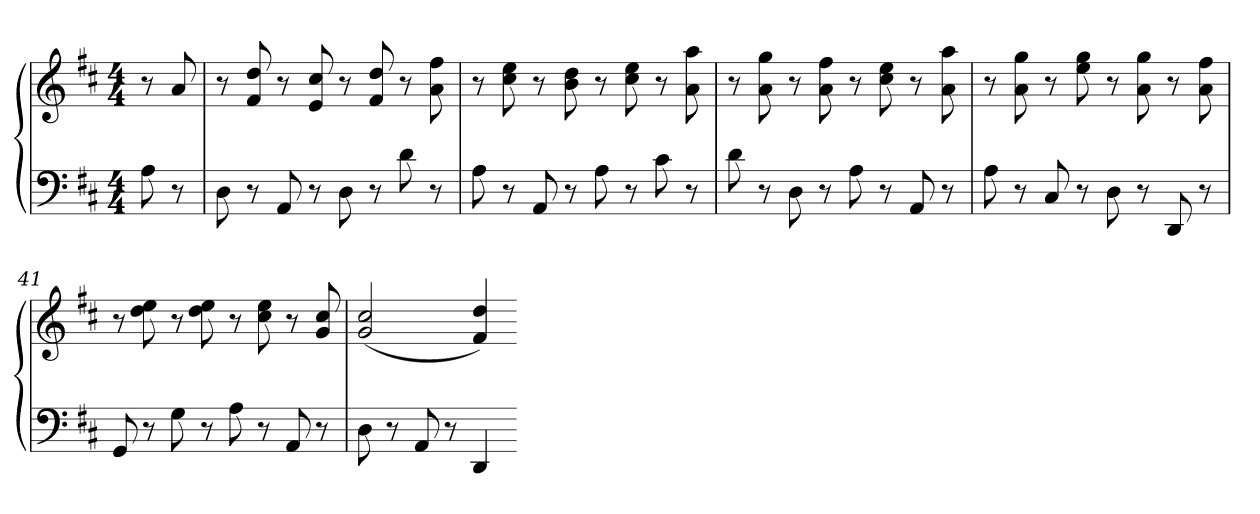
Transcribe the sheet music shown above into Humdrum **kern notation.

**kern	**kern
*part1	*part1
*staff2	*staff1
*clefF4	*clefG2
*k[f#c#]	*k[f#c#]
*D:	*D:
*M4/4	*M4/4
=	=
8A	8r
8r	8a
=37	=37
8D	8r
8r	8f# 8dd
8AA	8r
8r	8e 8cc#
8D	8r
8r	8f# 8dd
8d	8r
8r	8a 8ff#
=38	=38
8A	8r
8r	8cc# 8ee
8AA	8r
8r	8b 8dd
8A	8r
8r	8cc# 8ee
8c#	8r
8r	8a 8aa
=39	=39
8d	8r
8r	8a 8gg
8D	8r
8r	8a 8ff#
8A	8r
8r	8cc# 8ee
8AA	8r
8r	8a 8aa
=40	=40
8A	8r
8r	8a 8gg
8C#	8r
8r	8ee 8gg
8D	8r
8r	8a 8gg
8DD	8r
8r	8a 8ff#
=41	=41
8GG	8r
8r	8dd 8ee
8G	8r
8r	8dd 8ee
8A	8r
8r	8cc# 8ee
8AA	8r
8r	8g 8cc#
=42	=42
8D	(2g 2cc#
8r	.
8AA	.
8r	.
4DD	4f# 4dd)
=-	=-
*-	*-
